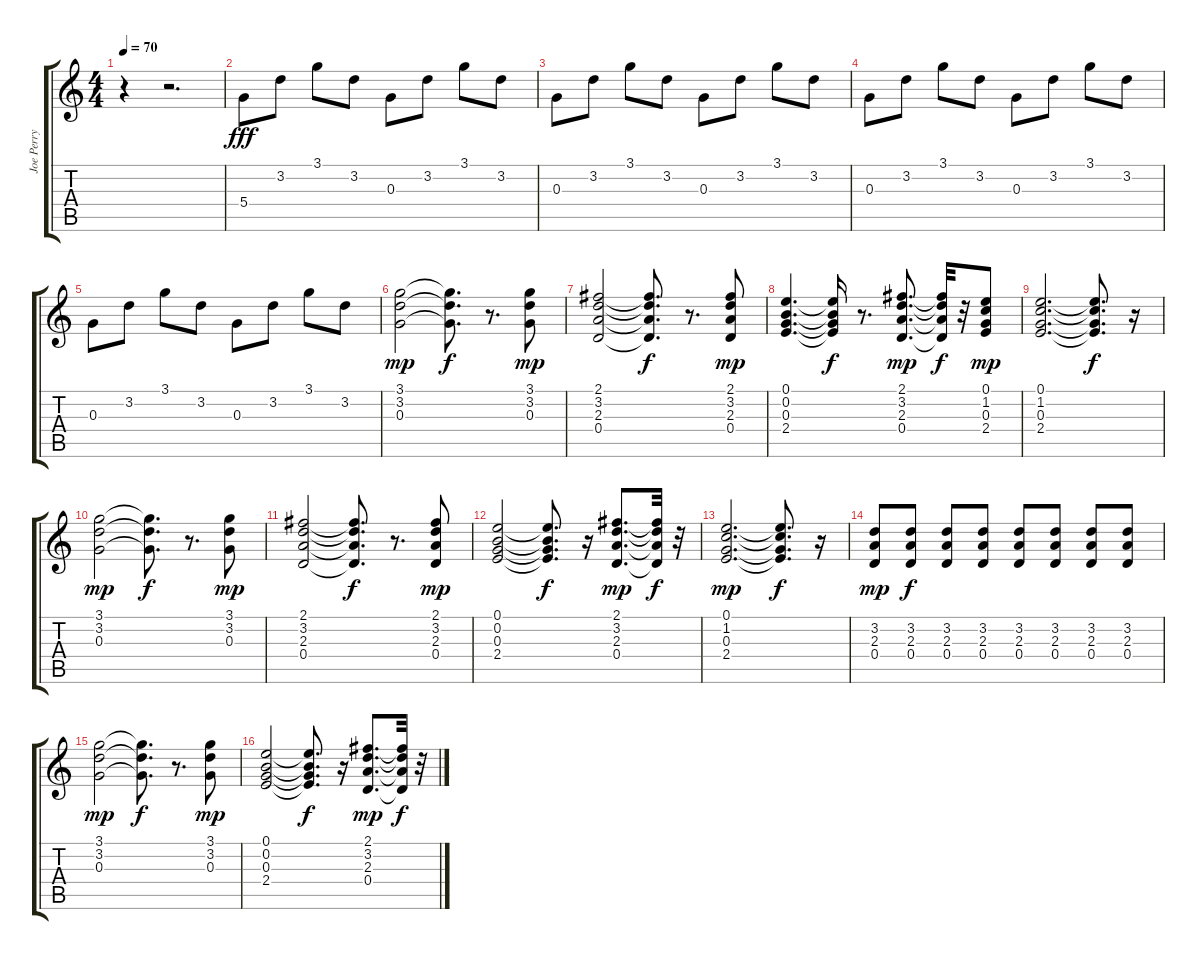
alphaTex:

\track ("Joe Perry" "Joe Perry") {instrument acousticguitarsteel}
\staff {score tabs}
\tuning (E4 B3 G3 D3 A2 E2) {hide}
\ts (4 4)
\tempo 70
\clef g2
\ks c
r.4{dy fff instrument acousticguitarsteel} r.2{d} |
5.4.8 3.2.8 3.1.8 3.2.8 0.3.8 3.2.8 3.1.8 3.2.8 |
0.3.8 3.2.8 3.1.8 3.2.8 0.3.8 3.2.8 3.1.8 3.2.8 |
0.3.8 3.2.8 3.1.8 3.2.8 0.3.8 3.2.8 3.1.8 3.2.8 |
0.3.8 3.2.8 3.1.8 3.2.8 0.3.8 3.2.8 3.1.8 3.2.8 |
(3.1 3.2 0.3).2{dy mp} (3.1{t} 3.2{t} 0.3{t}).8{d dy f} r.8{d} (3.1 3.2 0.3).8{dy mp} |
(2.1 3.2 2.3 0.4).2 (2.1{t} 3.2{t} 2.3{t} 0.4{t}).8{d dy f} r.8{d} (2.1 3.2 2.3 0.4).8{dy mp} |
(0.1 0.2 0.3 2.4).4{d} (0.1{t} 0.2{t} 0.3{t} 2.4{t}).16{dy f} r.8{d} (2.1 3.2 2.3 0.4).8{d dy mp} (2.1{t} 3.2{t} 2.3{t} 0.4{t}).32{dy f} r.32 (0.1 1.2 0.3 2.4).8{dy mp} |
(0.1 1.2 0.3 2.4).2{d} (0.1{t} 1.2{t} 0.3{t} 2.4{t}).8{d dy f} r.16 |
(3.1 3.2 0.3).2{dy mp} (3.1{t} 3.2{t} 0.3{t}).8{d dy f} r.8{d} (3.1 3.2 0.3).8{dy mp} |
(2.1 3.2 2.3 0.4).2 (2.1{t} 3.2{t} 2.3{t} 0.4{t}).8{d dy f} r.8{d} (2.1 3.2 2.3 0.4).8{dy mp} |
(0.1 0.2 0.3 2.4).2 (0.1{t} 0.2{t} 0.3{t} 2.4{t}).8{d dy f} r.16 (2.1 3.2 2.3 0.4).8{d dy mp} (2.1{t} 3.2{t} 2.3{t} 0.4{t}).32{dy f} r.32 |
(0.1 1.2 0.3 2.4).2{d dy mp} (0.1{t} 1.2{t} 0.3{t} 2.4{t}).8{d dy f} r.16 |
(3.2 2.3 0.4).8{dy mp} (3.2 2.3 0.4).8{dy f} (3.2 2.3 0.4).8 (3.2 2.3 0.4).8 (3.2 2.3 0.4).8 (3.2 2.3 0.4).8 (3.2 2.3 0.4).8 (3.2 2.3 0.4).8 |
(3.1 3.2 0.3).2{dy mp} (3.1{t} 3.2{t} 0.3{t}).8{d dy f} r.8{d} (3.1 3.2 0.3).8{dy mp} |
(0.1 0.2 0.3 2.4).2 (0.1{t} 0.2{t} 0.3{t} 2.4{t}).8{d dy f} r.16 (2.1 3.2 2.3 0.4).8{d dy mp} (2.1{t} 3.2{t} 2.3{t} 0.4{t}).32{dy f} r.32
